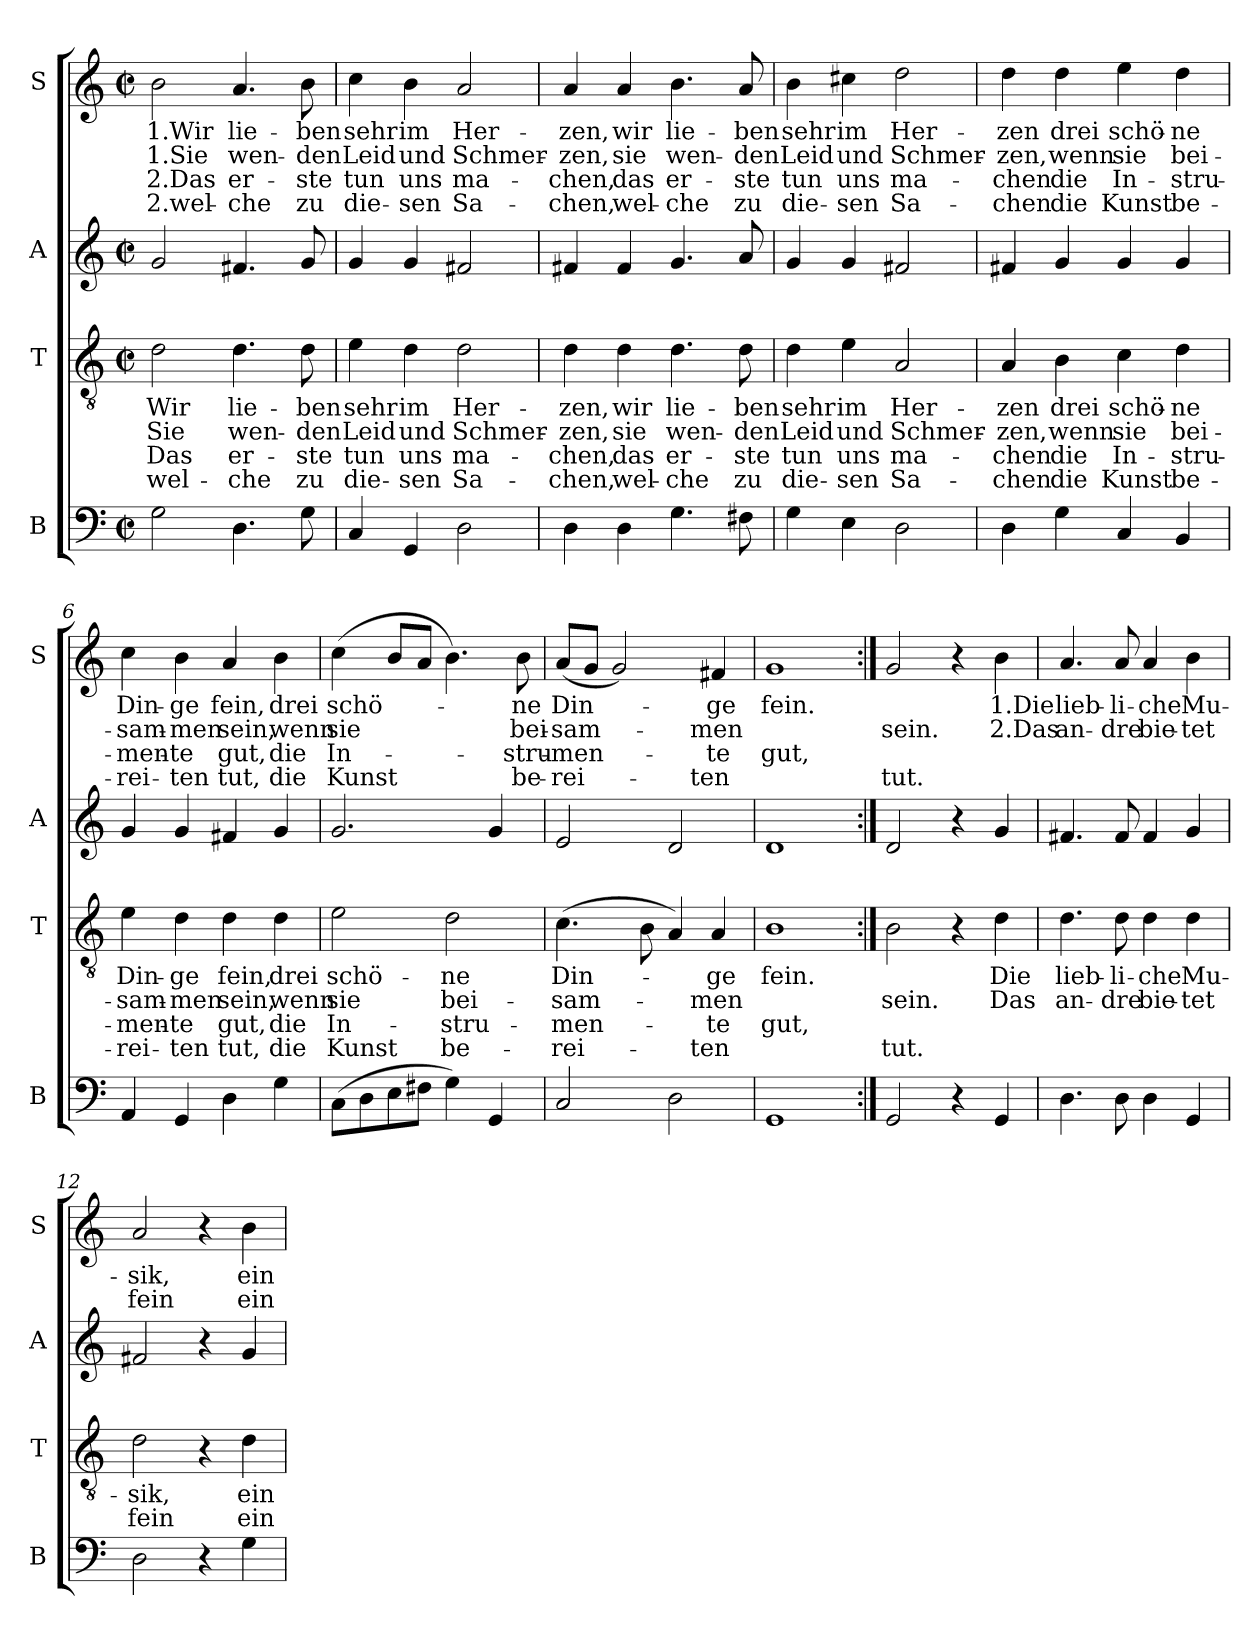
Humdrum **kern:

**kern	**kern	**text	**text	**text	**text	**kern	**kern	**text	**text	**text	**text
*part4	*part3	*part3	*part3	*part3	*part3	*part2	*part1	*part1	*part1	*part1	*part1
*staff4	*staff3	*staff3	*staff3	*staff3	*staff3	*staff2	*staff1	*staff1	*staff1	*staff1	*staff1
*I"B	*I"T	*	*	*	*	*I"A	*I"S	*	*	*	*
*I'B	*I'T	*	*	*	*	*I'A	*I'S	*	*	*	*
*clefF4	*clefGv2	*	*	*	*	*clefG2	*clefG2	*	*	*	*
*k[]	*k[]	*	*	*	*	*k[]	*k[]	*	*	*	*
*M2/2	*M2/2	*	*	*	*	*M2/2	*M2/2	*	*	*	*
*met(c|)	*met(c|)	*	*	*	*	*met(c|)	*met(c|)	*	*	*	*
=1	=1	=1	=1	=1	=1	=1	=1	=1	=1	=1	=1
!	!	!LO:LY:b	!LO:LY:b	!LO:LY:b	!LO:LY:b	!	!	!LO:LY:b	!LO:LY:b	!LO:LY:b	!LO:LY:b
2G\	2d\	Wir	Sie	Das	wel-	2g/	2b\	1.Wir	1.Sie	2.Das	2.wel-
!	!	!LO:LY:b	!LO:LY:b	!LO:LY:b	!LO:LY:b	!	!	!LO:LY:b	!LO:LY:b	!LO:LY:b	!LO:LY:b
4.D\	4.d\	lie-	wen-	er-	-che	4.f#X/	4.a/	lie-	wen-	er-	-che
!	!	!LO:LY:b	!LO:LY:b	!LO:LY:b	!LO:LY:b	!	!	!LO:LY:b	!LO:LY:b	!LO:LY:b	!LO:LY:b
8G\	8d\	-ben	-den	-ste	zu	8g/	8b\	-ben	-den	-ste	zu
=2	=2	=2	=2	=2	=2	=2	=2	=2	=2	=2	=2
!	!	!LO:LY:b	!LO:LY:b	!LO:LY:b	!LO:LY:b	!	!	!LO:LY:b	!LO:LY:b	!LO:LY:b	!LO:LY:b
4C/	4e\	sehr	Leid	tun	die-	4g/	4cc\	sehr	Leid	tun	die-
!	!	!LO:LY:b	!LO:LY:b	!LO:LY:b	!LO:LY:b	!	!	!LO:LY:b	!LO:LY:b	!LO:LY:b	!LO:LY:b
4GG/	4d\	im	und	uns	-sen	4g/	4b\	im	und	uns	-sen
!	!	!LO:LY:b	!LO:LY:b	!LO:LY:b	!LO:LY:b	!	!	!LO:LY:b	!LO:LY:b	!LO:LY:b	!LO:LY:b
2D\	2d\	Her-	Schmer-	ma-	Sa-	2f#X/	2a/	Her-	Schmer-	ma-	Sa-
=3	=3	=3	=3	=3	=3	=3	=3	=3	=3	=3	=3
!	!	!LO:LY:b	!LO:LY:b	!LO:LY:b	!LO:LY:b	!	!	!LO:LY:b	!LO:LY:b	!LO:LY:b	!LO:LY:b
4D\	4d\	-zen,	-zen,	-chen,	-chen,	4f#X/	4a/	-zen,	-zen,	-chen,	-chen,
!	!	!LO:LY:b	!LO:LY:b	!LO:LY:b	!LO:LY:b	!	!	!LO:LY:b	!LO:LY:b	!LO:LY:b	!LO:LY:b
4D\	4d\	wir	sie	das	wel-	4f#/	4a/	wir	sie	das	wel-
!	!	!LO:LY:b	!LO:LY:b	!LO:LY:b	!LO:LY:b	!	!	!LO:LY:b	!LO:LY:b	!LO:LY:b	!LO:LY:b
4.G\	4.d\	lie-	wen-	er-	-che	4.g/	4.b\	lie-	wen-	er-	-che
!	!	!LO:LY:b	!LO:LY:b	!LO:LY:b	!LO:LY:b	!	!	!LO:LY:b	!LO:LY:b	!LO:LY:b	!LO:LY:b
8F#X\	8d\	-ben	-den	-ste	zu	8a/	8a/	-ben	-den	-ste	zu
=4	=4	=4	=4	=4	=4	=4	=4	=4	=4	=4	=4
!	!	!LO:LY:b	!LO:LY:b	!LO:LY:b	!LO:LY:b	!	!	!LO:LY:b	!LO:LY:b	!LO:LY:b	!LO:LY:b
4G\	4d\	sehr	Leid	tun	die-	4g/	4b\	sehr	Leid	tun	die-
!	!	!LO:LY:b	!LO:LY:b	!LO:LY:b	!LO:LY:b	!	!	!LO:LY:b	!LO:LY:b	!LO:LY:b	!LO:LY:b
4E\	4e\	im	und	uns	-sen	4g/	4cc#X\	im	und	uns	-sen
!	!	!LO:LY:b	!LO:LY:b	!LO:LY:b	!LO:LY:b	!	!	!LO:LY:b	!LO:LY:b	!LO:LY:b	!LO:LY:b
2D\	2A/	Her-	Schmer-	ma-	Sa-	2f#X/	2dd\	Her-	Schmer-	ma-	Sa-
=5	=5	=5	=5	=5	=5	=5	=5	=5	=5	=5	=5
!	!	!LO:LY:b	!LO:LY:b	!LO:LY:b	!LO:LY:b	!	!	!LO:LY:b	!LO:LY:b	!LO:LY:b	!LO:LY:b
4D\	4A/	-zen	-zen,	-chen	-chen	4f#X/	4dd\	-zen	-zen,	-chen	-chen
!	!	!LO:LY:b	!LO:LY:b	!LO:LY:b	!LO:LY:b	!	!	!LO:LY:b	!LO:LY:b	!LO:LY:b	!LO:LY:b
4G\	4B\	drei	wenn	die	die	4g/	4dd\	drei	wenn	die	die
!	!	!LO:LY:b	!LO:LY:b	!LO:LY:b	!LO:LY:b	!	!	!LO:LY:b	!LO:LY:b	!LO:LY:b	!LO:LY:b
4C/	4c\	schö-	sie	In-	Kunst	4g/	4ee\	schö-	sie	In-	Kunst
!	!	!LO:LY:b	!LO:LY:b	!LO:LY:b	!LO:LY:b	!	!	!LO:LY:b	!LO:LY:b	!LO:LY:b	!LO:LY:b
4BB/	4d\	-ne	bei-	-stru-	be-	4g/	4dd\	-ne	bei-	-stru-	be-
!!LO:LB:g=z
=6	=6	=6	=6	=6	=6	=6	=6	=6	=6	=6	=6
!	!	!LO:LY:b	!LO:LY:b	!LO:LY:b	!LO:LY:b	!	!	!LO:LY:b	!LO:LY:b	!LO:LY:b	!LO:LY:b
4AA/	4e\	Din-	-sam-	-men-	-rei-	4g/	4cc\	Din-	-sam-	-men-	-rei-
!	!	!LO:LY:b	!LO:LY:b	!LO:LY:b	!LO:LY:b	!	!	!LO:LY:b	!LO:LY:b	!LO:LY:b	!LO:LY:b
4GG/	4d\	-ge	-men	-te	-ten	4g/	4b\	-ge	-men	-te	-ten
!	!	!LO:LY:b	!LO:LY:b	!LO:LY:b	!LO:LY:b	!	!	!LO:LY:b	!LO:LY:b	!LO:LY:b	!LO:LY:b
4D\	4d\	fein,	sein,	gut,	tut,	4f#X/	4a/	fein,	sein,	gut,	tut,
!	!	!LO:LY:b	!LO:LY:b	!LO:LY:b	!LO:LY:b	!	!	!LO:LY:b	!LO:LY:b	!LO:LY:b	!LO:LY:b
4G\	4d\	drei	wenn	die	die	4g/	4b\	drei	wenn	die	die
=7	=7	=7	=7	=7	=7	=7	=7	=7	=7	=7	=7
!	!	!LO:LY:b	!LO:LY:b	!LO:LY:b	!LO:LY:b	!	!	!LO:LY:b	!LO:LY:b	!LO:LY:b	!LO:LY:b
(>8C\L	2e\	schö-	sie	In-	Kunst	2.g/	(>4cc\	schö-	sie	In-	Kunst
8D\	.	.	.	.	.	.	.	.	.	.	.
8E\	.	.	.	.	.	.	8b/L	.	.	.	.
8F#X\J	.	.	.	.	.	.	8a/J	.	.	.	.
!	!	!LO:LY:b	!LO:LY:b	!LO:LY:b	!LO:LY:b	!	!	!	!	!	!
4G\)	2d\	-ne	bei-	-stru-	be-	.	4.b\)	.	.	.	.
4GG/	.	.	.	.	.	4g/	.	.	.	.	.
!	!	!	!	!	!	!	!	!LO:LY:b	!LO:LY:b	!LO:LY:b	!LO:LY:b
.	.	.	.	.	.	.	8b\	-ne	bei-	-stru-	be-
=8	=8	=8	=8	=8	=8	=8	=8	=8	=8	=8	=8
!	!	!LO:LY:b	!LO:LY:b	!LO:LY:b	!LO:LY:b	!	!	!LO:LY:b	!LO:LY:b	!LO:LY:b	!LO:LY:b
2C/	(>4.c\	Din-	-sam-	-men-	-rei-	2e/	(<8a/L	Din-	-sam-	-men-	-rei-
.	.	.	.	.	.	.	8g/J	.	.	.	.
.	.	.	.	.	.	.	2g/)	.	.	.	.
.	8B\	.	.	.	.	.	.	.	.	.	.
2D\	4A/)	.	.	.	.	2d/	.	.	.	.	.
!	!	!LO:LY:b	!LO:LY:b	!LO:LY:b	!LO:LY:b	!	!	!LO:LY:b	!LO:LY:b	!LO:LY:b	!LO:LY:b
.	4A/	-ge	-men	-te	-ten	.	4f#X/	-ge	-men	-te	-ten
=9	=9	=9	=9	=9	=9	=9	=9	=9	=9	=9	=9
!	!	!LO:LY:b	!	!LO:LY:b	!	!	!	!LO:LY:b	!	!LO:LY:b	!
1GG	1B	-fein.	.	gut,	.	1d	1g	fein.	.	gut,	.
=10:|!	=10:|!	=10:|!	=10:|!	=10:|!	=10:|!	=10:|!	=10:|!	=10:|!	=10:|!	=10:|!	=10:|!
!	!	!	!LO:LY:b	!	!LO:LY:b	!	!	!	!LO:LY:b	!	!LO:LY:b
2GG/	2B\	.	sein.	.	tut.	2d/	2g/	.	sein.	.	tut.
4r	4r	.	.	.	.	4r	4r	.	.	.	.
!	!	!LO:LY:b	!LO:LY:b	!	!	!	!	!LO:LY:b	!LO:LY:b	!	!
4GG/	4d\	Die	Das	.	.	4g/	4b\	1.Die	2.Das	.	.
!!LO:LB:g=z
=11	=11	=11	=11	=11	=11	=11	=11	=11	=11	=11	=11
!	!	!LO:LY:b	!LO:LY:b	!	!	!	!	!LO:LY:b	!LO:LY:b	!	!
4.D\	4.d\	lieb-	an-	.	.	4.f#X/	4.a/	lieb-	an-	.	.
!	!	!LO:LY:b	!LO:LY:b	!	!	!	!	!LO:LY:b	!LO:LY:b	!	!
8D\	8d\	-li-	-dre	.	.	8f#/	8a/	-li-	-dre	.	.
!	!	!LO:LY:b	!LO:LY:b	!	!	!	!	!LO:LY:b	!LO:LY:b	!	!
4D\	4d\	-che	bie-	.	.	4f#/	4a/	-che	bie-	.	.
!	!	!LO:LY:b	!LO:LY:b	!	!	!	!	!LO:LY:b	!LO:LY:b	!	!
4GG/	4d\	Mu-	-tet	.	.	4g/	4b\	Mu-	-tet	.	.
=12	=12	=12	=12	=12	=12	=12	=12	=12	=12	=12	=12
!	!	!LO:LY:b	!LO:LY:b	!	!	!	!	!LO:LY:b	!LO:LY:b	!	!
2D\	2d\	-sik,	-fein	.	.	2f#X/	2a/	-sik,	-fein	.	.
4r	4r	.	.	.	.	4r	4r	.	.	.	.
!	!	!LO:LY:b	!LO:LY:b	!	!	!	!	!LO:LY:b	!LO:LY:b	!	!
4G\	4d\	ein	ein	.	.	4g/	4b\	ein	ein	.	.
=	=	=	=	=	=	=	=	=	=	=	=
*-	*-	*-	*-	*-	*-	*-	*-	*-	*-	*-	*-
